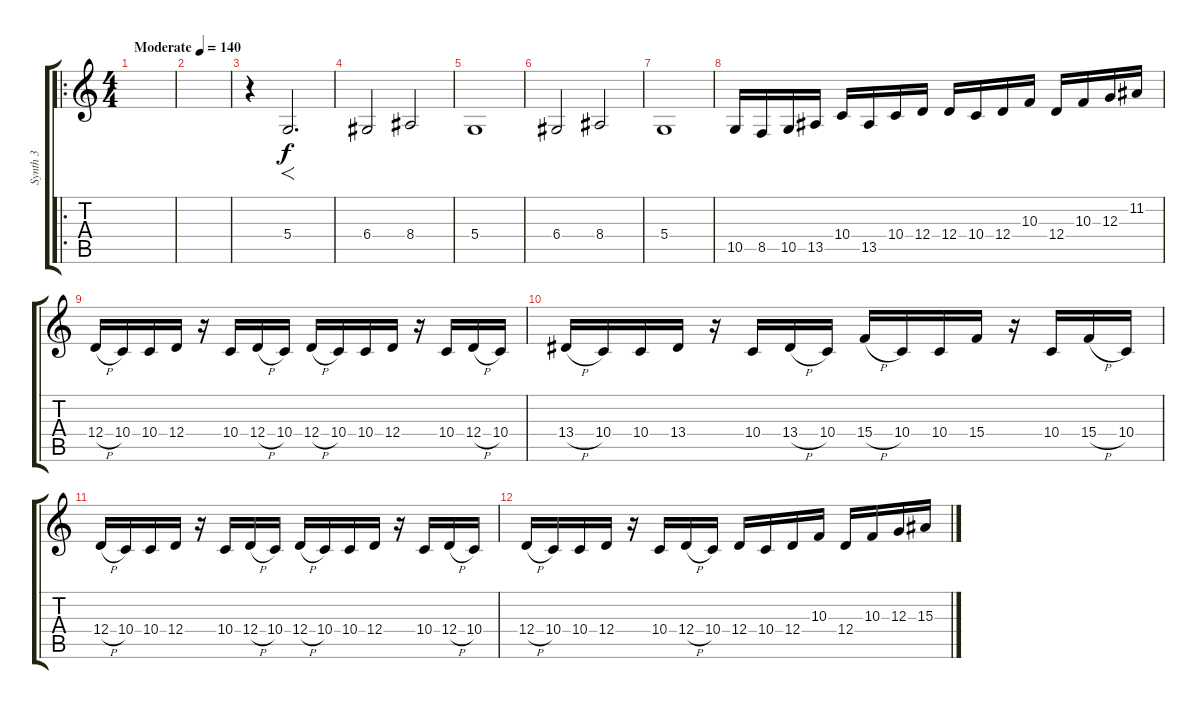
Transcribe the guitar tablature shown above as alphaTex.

\track ("Synth 3" "Synth 3") {instrument lead1square}
\staff {score tabs}
\tuning (E4 B3 G3 D3 A2 E2) {hide}
\ro
\ts (4 4)
\tempo (140 "Moderate")
\clef g2
\ks c
|
|
r.4 5.4.2{f d} |
6.4.2 8.4.2 |
5.4.1 |
6.4.2 8.4.2 |
5.4.1 |
10.5.16 8.5.16 10.5.16 13.5.16 10.4.16 13.5.16 10.4.16 12.4.16 12.4.16 10.4.16 12.4.16 10.3.16 12.4.16 10.3.16 12.3.16 11.2.16 |
12.4{h}.16 10.4.16 10.4.16 12.4.16 r.16 10.4.16 12.4{h}.16 10.4.16 12.4{h}.16 10.4.16 10.4.16 12.4.16 r.16 10.4.16 12.4{h}.16 10.4.16 |
13.4{h}.16 10.4.16 10.4.16 13.4.16 r.16 10.4.16 13.4{h}.16 10.4.16 15.4{h}.16 10.4.16 10.4.16 15.4.16 r.16 10.4.16 15.4{h}.16 10.4.16 |
12.4{h}.16 10.4.16 10.4.16 12.4.16 r.16 10.4.16 12.4{h}.16 10.4.16 12.4{h}.16 10.4.16 10.4.16 12.4.16 r.16 10.4.16 12.4{h}.16 10.4.16 |
12.4{h}.16 10.4.16 10.4.16 12.4.16 r.16 10.4.16 12.4{h}.16 10.4.16 12.4.16 10.4.16 12.4.16 10.3.16 12.4.16 10.3.16 12.3.16 15.3.16
